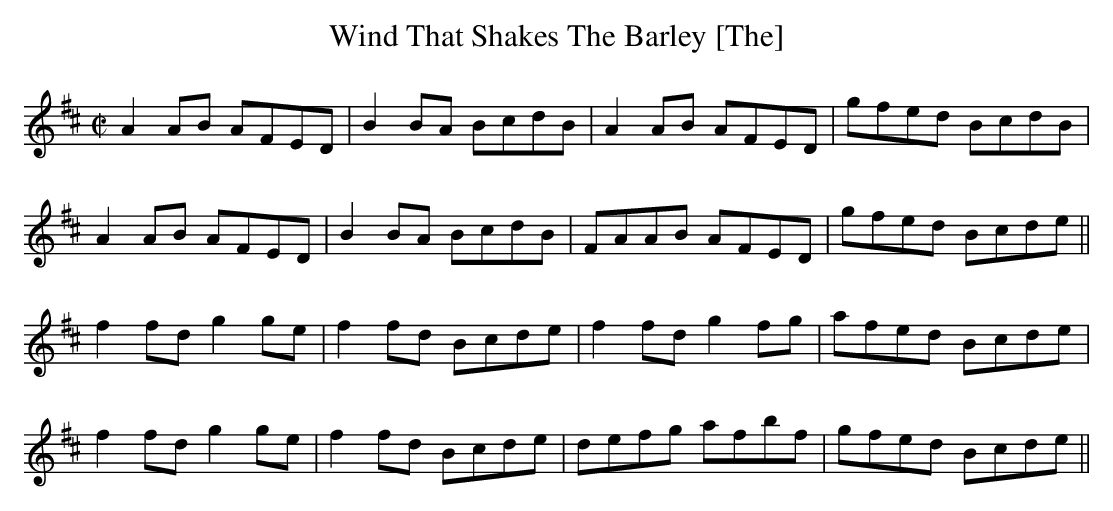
X:1
T: Wind That Shakes The Barley [The]
M: C|
L: 1/8
K: D
A2 AB AFED|B2 BA BcdB|A2 AB AFED|gfed BcdB|
A2 AB AFED|B2 BA BcdB|FAAB AFED|gfed Bcde ||
f2 fd g2 ge|f2 fd Bcde|f2 fd g2 fg|afed Bcde|
f2 fd g2 ge|f2 fd Bcde|defg afbf|gfed Bcde ||
